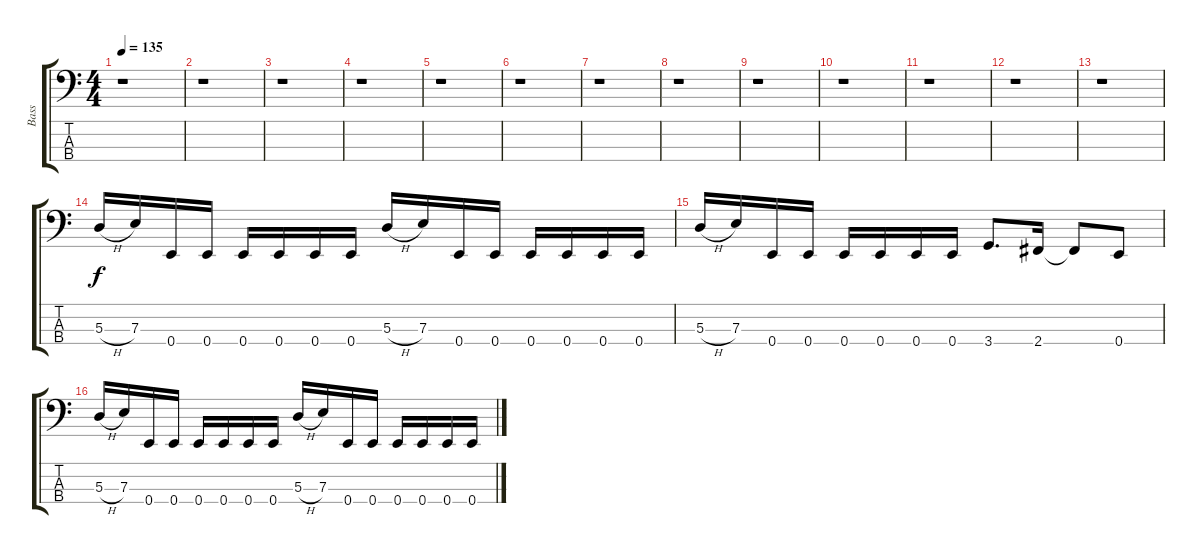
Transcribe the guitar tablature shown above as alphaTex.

\track ("Bass" "Bass") {instrument electricbasspick}
\staff {score tabs}
\tuning (G2 D2 A1 E1) {hide}
\ts (4 4)
\tempo 135
\clef f4
\ks c
r.1{dy f} |
r.1 |
r.1 |
r.1 |
r.1 |
r.1 |
r.1 |
r.1 |
r.1 |
r.1 |
r.1 |
r.1 |
r.1 |
5.3{h}.16 7.3.16 0.4.16 0.4.16 0.4.16 0.4.16 0.4.16 0.4.16 5.3{h}.16 7.3.16 0.4.16 0.4.16 0.4.16 0.4.16 0.4.16 0.4.16 |
5.3{h}.16 7.3.16 0.4.16 0.4.16 0.4.16 0.4.16 0.4.16 0.4.16 3.4.8{d} 2.4.16 2.4{t}.8 0.4.8 |
5.3{h}.16 7.3.16 0.4.16 0.4.16 0.4.16 0.4.16 0.4.16 0.4.16 5.3{h}.16 7.3.16 0.4.16 0.4.16 0.4.16 0.4.16 0.4.16 0.4.16
